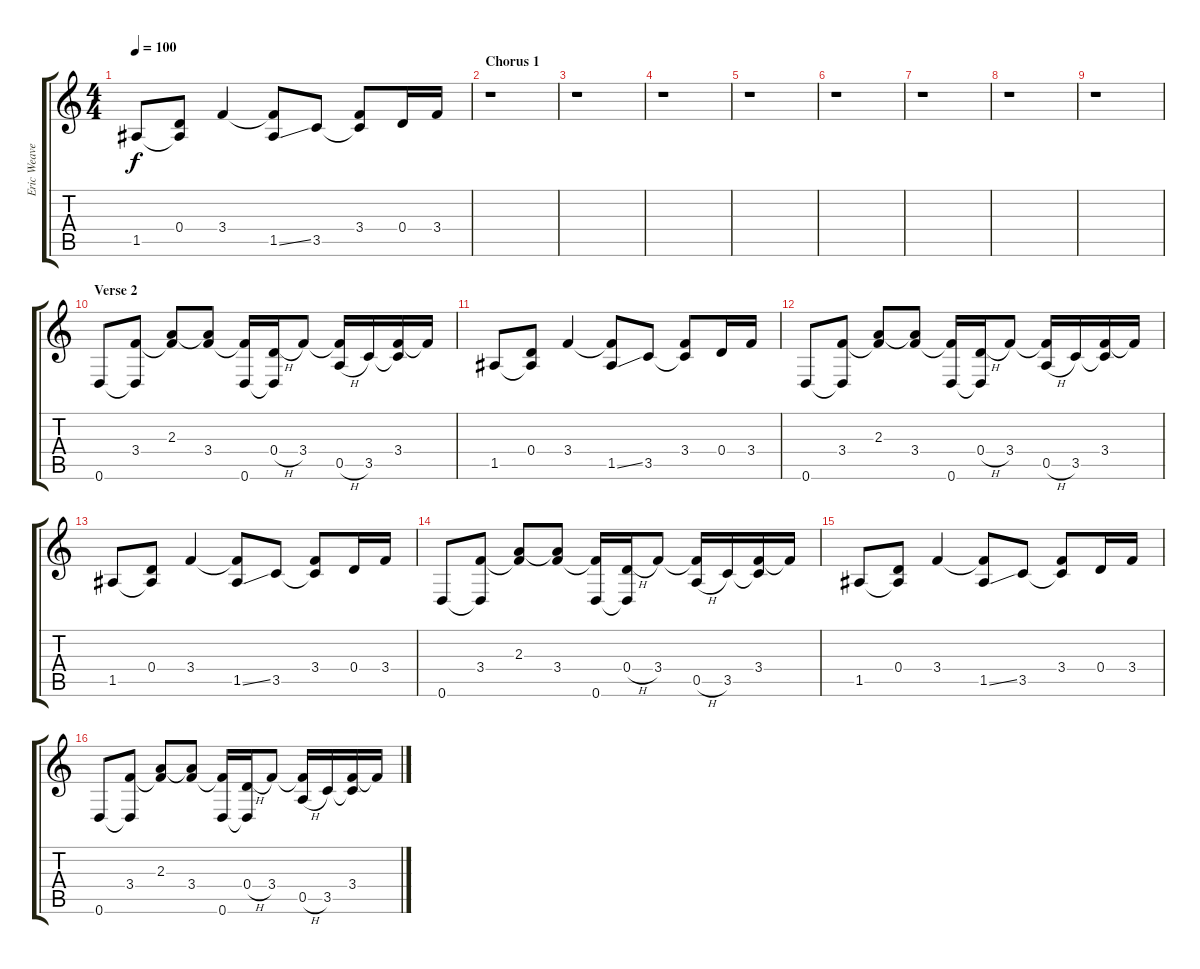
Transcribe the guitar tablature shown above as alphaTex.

\track ("Eric Weaver" "Eric Weave") {instrument electricguitarclean}
\staff {score tabs}
\tuning (E4 B3 G3 D3 A2 D2) {hide}
\ts (4 4)
\tempo 100
\clef g2
\ks c
1.5.8{dy f} (0.4 1.5{t}).8 3.4.4 (3.4{t} 1.5{ss}).8 3.5.8 (3.4 3.5{t}).8 0.4.16 3.4.16 |
\section ("" "Chorus 1")
r.1 |
r.1 |
r.1 |
r.1 |
r.1 |
r.1 |
r.1 |
r.1 |
\section ("" "Verse 2")
0.6.8 (3.4 0.6{t}).8 (2.3 3.4{t}).8 (2.3{t} 3.4).8 (3.4{t} 0.6).16 (0.4{h} 0.6{t}).16 3.4.8 (3.4{t} 0.5{h}).16 3.5.16 (3.4 3.5{t}).16 3.4{t}.16 |
1.5.8 (0.4 1.5{t}).8 3.4.4 (3.4{t} 1.5{ss}).8 3.5.8 (3.4 3.5{t}).8 0.4.16 3.4.16 |
0.6.8 (3.4 0.6{t}).8 (2.3 3.4{t}).8 (2.3{t} 3.4).8 (3.4{t} 0.6).16 (0.4{h} 0.6{t}).16 3.4.8 (3.4{t} 0.5{h}).16 3.5.16 (3.4 3.5{t}).16 3.4{t}.16 |
1.5.8 (0.4 1.5{t}).8 3.4.4 (3.4{t} 1.5{ss}).8 3.5.8 (3.4 3.5{t}).8 0.4.16 3.4.16 |
0.6.8 (3.4 0.6{t}).8 (2.3 3.4{t}).8 (2.3{t} 3.4).8 (3.4{t} 0.6).16 (0.4{h} 0.6{t}).16 3.4.8 (3.4{t} 0.5{h}).16 3.5.16 (3.4 3.5{t}).16 3.4{t}.16 |
1.5.8 (0.4 1.5{t}).8 3.4.4 (3.4{t} 1.5{ss}).8 3.5.8 (3.4 3.5{t}).8 0.4.16 3.4.16 |
0.6.8 (3.4 0.6{t}).8 (2.3 3.4{t}).8 (2.3{t} 3.4).8 (3.4{t} 0.6).16 (0.4{h} 0.6{t}).16 3.4.8 (3.4{t} 0.5{h}).16 3.5.16 (3.4 3.5{t}).16 3.4{t}.16
